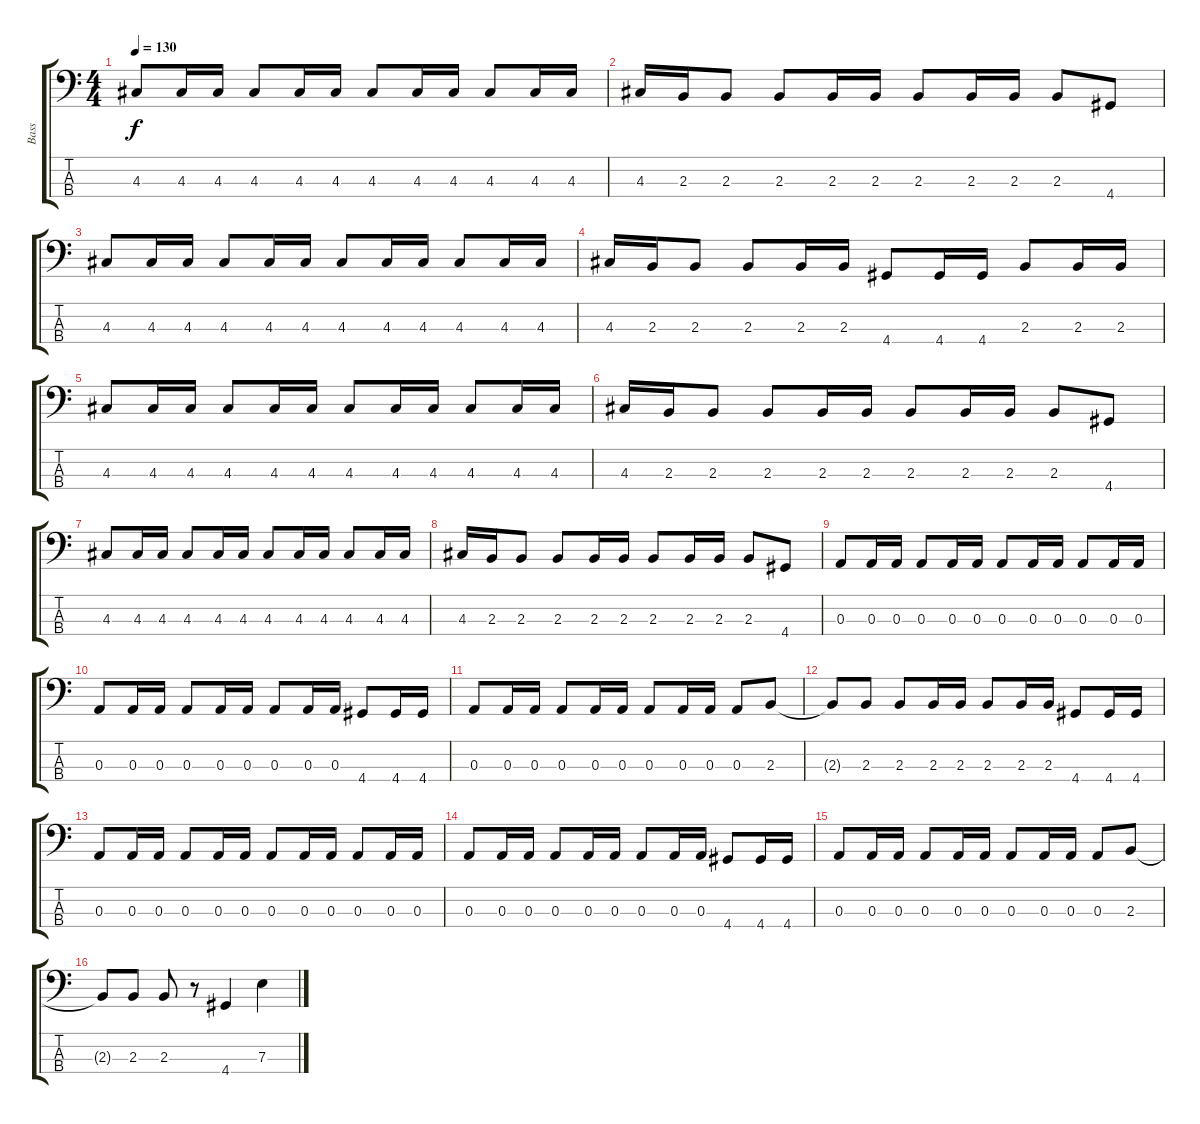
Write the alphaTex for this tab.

\track ("Bass" "Bass") {instrument electricbasspick}
\staff {score tabs}
\tuning (G2 D2 A1 E1) {hide}
\ts (4 4)
\tempo 130
\clef f4
\ks c
4.3.8{dy f} 4.3.16 4.3.16 4.3.8 4.3.16 4.3.16 4.3.8 4.3.16 4.3.16 4.3.8 4.3.16 4.3.16 |
4.3.16 2.3.16 2.3.8 2.3.8 2.3.16 2.3.16 2.3.8 2.3.16 2.3.16 2.3.8 4.4.8 |
4.3.8 4.3.16 4.3.16 4.3.8 4.3.16 4.3.16 4.3.8 4.3.16 4.3.16 4.3.8 4.3.16 4.3.16 |
4.3.16 2.3.16 2.3.8 2.3.8 2.3.16 2.3.16 4.4.8 4.4.16 4.4.16 2.3.8 2.3.16 2.3.16 |
4.3.8 4.3.16 4.3.16 4.3.8 4.3.16 4.3.16 4.3.8 4.3.16 4.3.16 4.3.8 4.3.16 4.3.16 |
4.3.16 2.3.16 2.3.8 2.3.8 2.3.16 2.3.16 2.3.8 2.3.16 2.3.16 2.3.8 4.4.8 |
4.3.8 4.3.16 4.3.16 4.3.8 4.3.16 4.3.16 4.3.8 4.3.16 4.3.16 4.3.8 4.3.16 4.3.16 |
4.3.16 2.3.16 2.3.8 2.3.8 2.3.16 2.3.16 2.3.8 2.3.16 2.3.16 2.3.8 4.4.8 |
0.3.8 0.3.16 0.3.16 0.3.8 0.3.16 0.3.16 0.3.8 0.3.16 0.3.16 0.3.8 0.3.16 0.3.16 |
0.3.8 0.3.16 0.3.16 0.3.8 0.3.16 0.3.16 0.3.8 0.3.16 0.3.16 4.4.8 4.4.16 4.4.16 |
0.3.8 0.3.16 0.3.16 0.3.8 0.3.16 0.3.16 0.3.8 0.3.16 0.3.16 0.3.8 2.3.8 |
2.3{t}.8 2.3.8 2.3.8 2.3.16 2.3.16 2.3.8 2.3.16 2.3.16 4.4.8 4.4.16 4.4.16 |
0.3.8 0.3.16 0.3.16 0.3.8 0.3.16 0.3.16 0.3.8 0.3.16 0.3.16 0.3.8 0.3.16 0.3.16 |
0.3.8 0.3.16 0.3.16 0.3.8 0.3.16 0.3.16 0.3.8 0.3.16 0.3.16 4.4.8 4.4.16 4.4.16 |
0.3.8 0.3.16 0.3.16 0.3.8 0.3.16 0.3.16 0.3.8 0.3.16 0.3.16 0.3.8 2.3.8 |
2.3{t}.8 2.3.8 2.3.8 r.8 4.4.4 7.3.4
